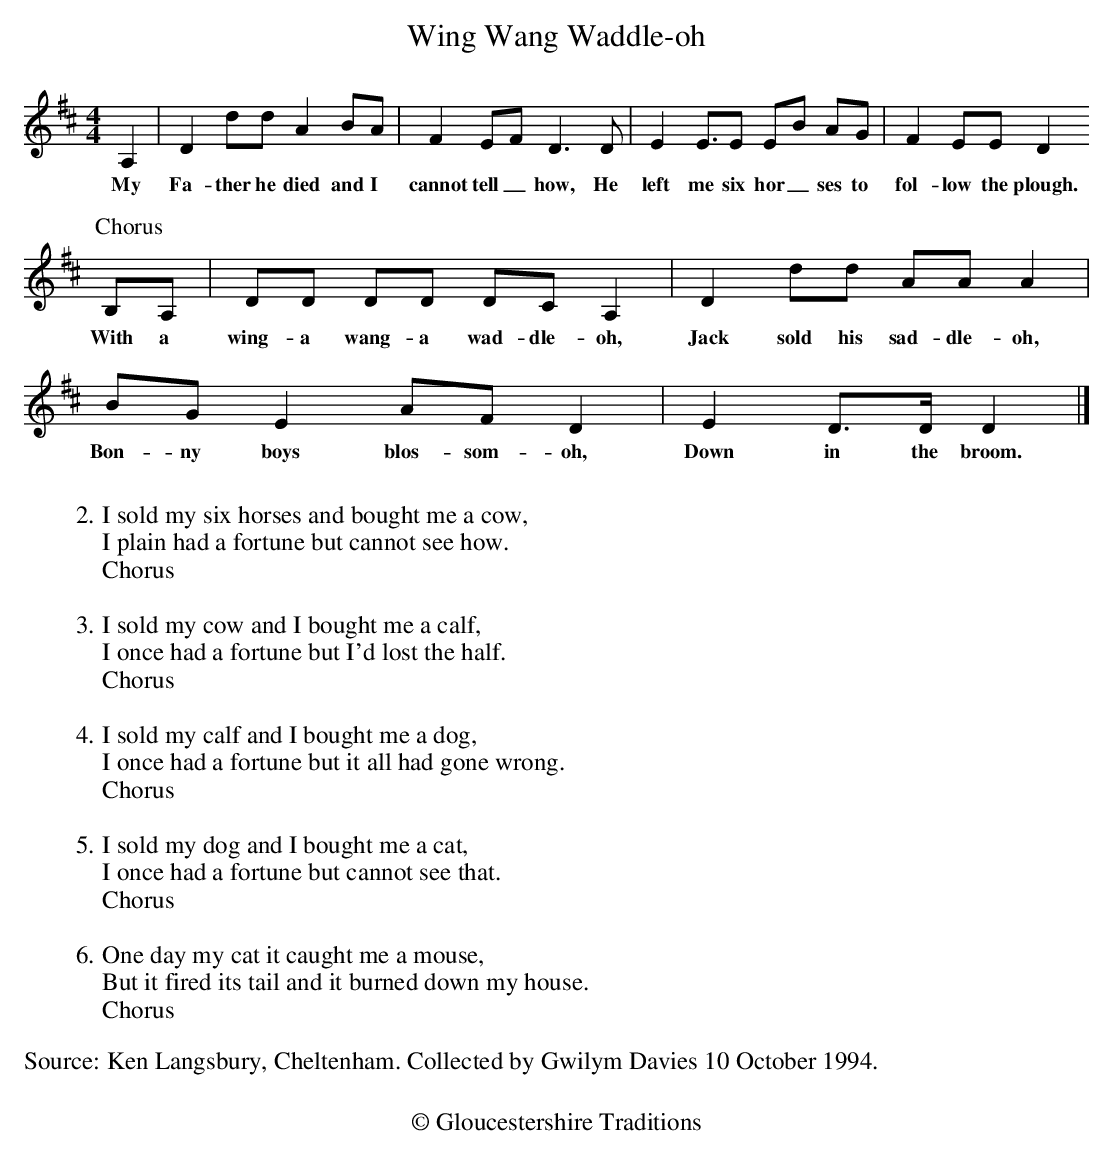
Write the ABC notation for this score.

X:1
T:Wing Wang Waddle-oh
M:4/4
L:1/4
K:Dmaj
A, | Dd/2d/2AB/2A/2 | FE/2F/2D>D | EE/2>E E/2B/2 A/2G/2 | FE/2E/2D
w:My Fa-ther he died and I cannot tell_ how, He left me six hor_ses to fol-low the plough.
%%text
[P:Chorus]B,/2A,/2 | D/2D/2 D/2D/2 D/2C/2 A, | Dd/2d/2 A/2A/2 A | B/2G/2EA/2F/2D | ED/2>D/2 D |]
w:With a wing-a wang-a wad-dle-oh, Jack sold his sad-dle-oh, Bon-ny boys blos-som-oh, Down in the broom.
%%text
%%text
%%text
W:2.I sold my six horses and bought me a cow,
W:I plain had a fortune but cannot see how.
W:Chorus
W:
W:3.I sold my cow and I bought me a calf,
W:I once had a fortune but I'd lost the half.
W:Chorus
W:
W:4.I sold my calf and I bought me a dog,
W:I once had a fortune but it all had gone wrong.
W:Chorus
W:
W:5.I sold my dog and I bought me a cat,
W:I once had a fortune but cannot see that.
W:Chorus
W:
W:6.One day my cat it caught me a mouse,
W:But it fired its tail and it burned down my house.
W:Chorus
